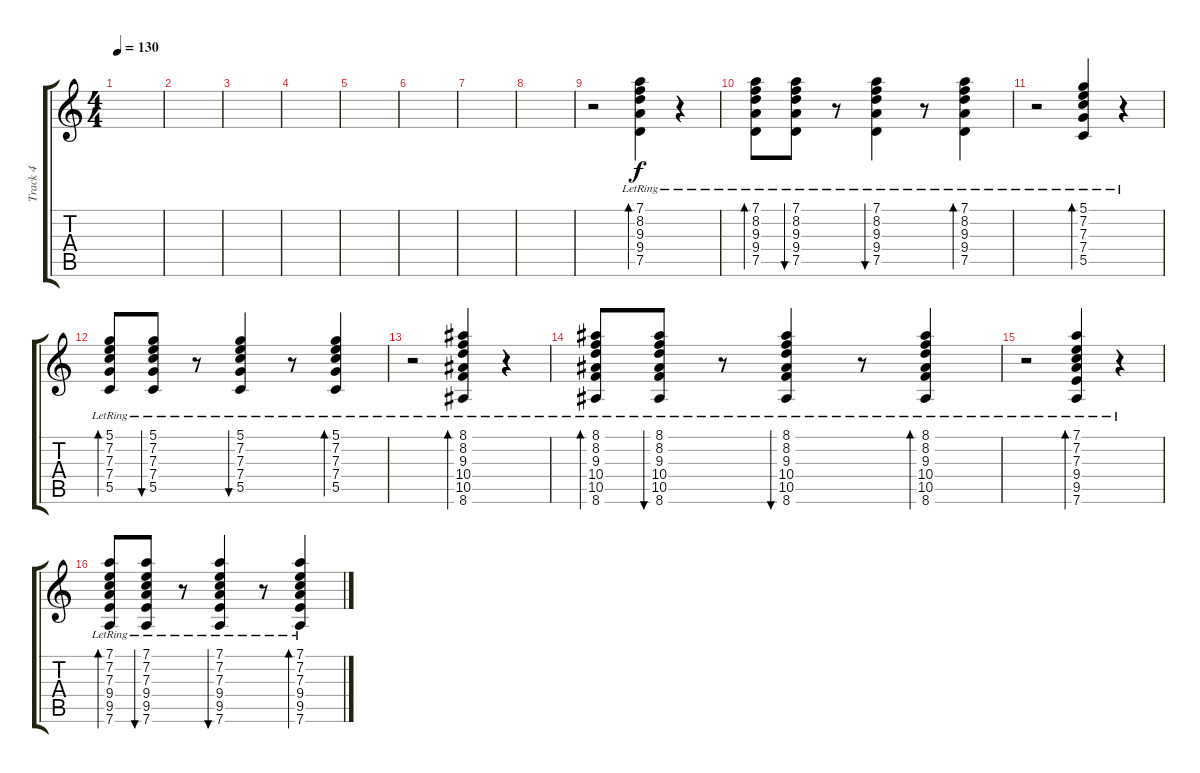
\track ("Track 4" "Track 4") {instrument distortionguitar}
\staff {score tabs}
\tuning (D4 A3 F3 C3 G2 D2) {hide}
\ts (4 4)
\tempo 130
\clef g2
\ks c
|
|
|
|
|
|
|
|
r.2{volume 10 instrument electricguitarclean} (7.1{lr} 8.2{lr} 9.3{lr} 9.4{lr} 7.5{lr}).4{bd 60} r.4 |
(7.1{lr} 8.2{lr} 9.3{lr} 9.4{lr} 7.5{lr}).8{bd 60} (7.1{lr} 8.2{lr} 9.3{lr} 9.4{lr} 7.5{lr}).8{bu 60} r.8 (7.1{lr} 8.2{lr} 9.3{lr} 9.4{lr} 7.5{lr}).4{bu 60} r.8 (7.1{lr} 8.2{lr} 9.3{lr} 9.4{lr} 7.5{lr}).4{bd 60} |
r.2 (5.1{lr} 7.2{lr} 7.3{lr} 7.4{lr} 5.5{lr}).4{bd 60} r.4 |
(5.1{lr} 7.2{lr} 7.3{lr} 7.4{lr} 5.5{lr}).8{bd 60} (5.1{lr} 7.2{lr} 7.3{lr} 7.4{lr} 5.5{lr}).8{bu 60} r.8 (5.1{lr} 7.2{lr} 7.3{lr} 7.4{lr} 5.5{lr}).4{bu 60} r.8 (5.1{lr} 7.2{lr} 7.3{lr} 7.4{lr} 5.5{lr}).4{bd 60} |
r.2 (8.1{lr} 8.2{lr} 9.3{lr} 10.4{lr} 10.5{lr} 8.6{lr}).4{bd 60} r.4 |
(8.1{lr} 8.2{lr} 9.3{lr} 10.4{lr} 10.5{lr} 8.6{lr}).8{bd 60} (8.1{lr} 8.2{lr} 9.3{lr} 10.4{lr} 10.5{lr} 8.6{lr}).8{bu 60} r.8 (8.1{lr} 8.2{lr} 9.3{lr} 10.4{lr} 10.5{lr} 8.6{lr}).4{bu 60} r.8 (8.1{lr} 8.2{lr} 9.3{lr} 10.4{lr} 10.5{lr} 8.6{lr}).4{bd 60} |
r.2 (7.1{lr} 7.2{lr} 7.3{lr} 9.4{lr} 9.5{lr} 7.6{lr}).4{bd 60} r.4 |
(7.1{lr} 7.2{lr} 7.3{lr} 9.4{lr} 9.5{lr} 7.6{lr}).8{bd 60} (7.1{lr} 7.2{lr} 7.3{lr} 9.4{lr} 9.5{lr} 7.6{lr}).8{bu 60} r.8 (7.1{lr} 7.2{lr} 7.3{lr} 9.4{lr} 9.5{lr} 7.6{lr}).4{bu 60} r.8 (7.1{lr} 7.2{lr} 7.3{lr} 9.4{lr} 9.5{lr} 7.6{lr}).4{bd 60}
